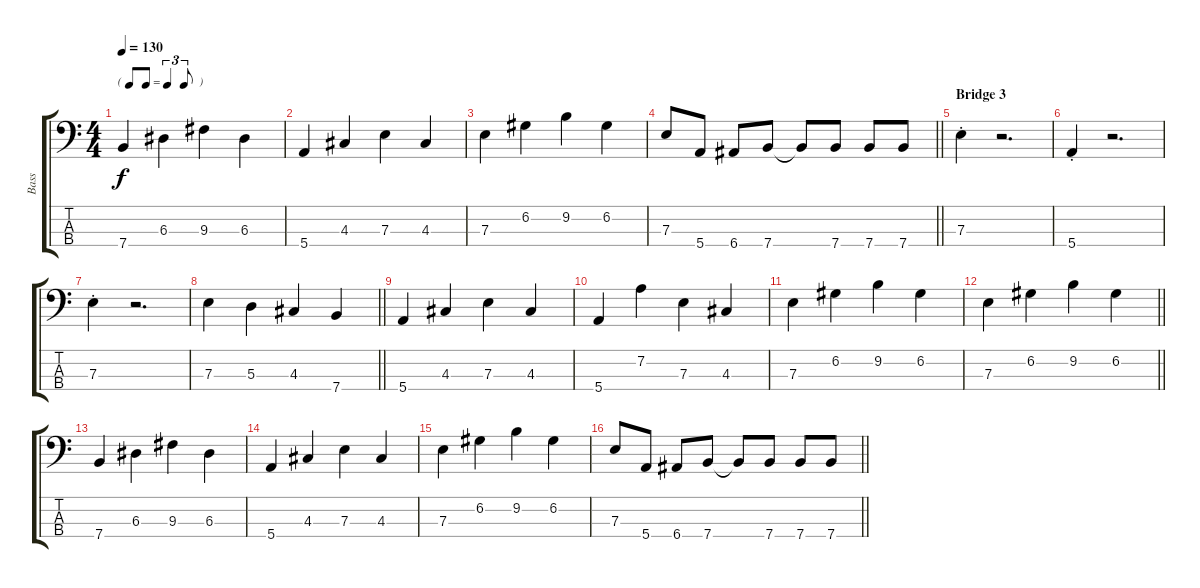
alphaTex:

\track ("Bass" "Bass") {instrument acousticbass}
\staff {score tabs}
\tuning (G2 D2 A1 E1) {hide}
\ts (4 4)
\tf triplet8th
\tempo 130
\clef f4
\ks c
7.4.4{dy f} 6.3.4 9.3.4 6.3.4 |
5.4.4 4.3.4 7.3.4 4.3.4 |
7.3.4 6.2.4 9.2.4 6.2.4 |
\barLineRight lightlight
7.3.8 5.4.8 6.4.8 7.4.8 7.4{t}.8 7.4.8 7.4.8 7.4.8 |
\section ("" "Bridge 3")
7.3{st}.4 r.2{d} |
5.4{st}.4 r.2{d} |
7.3{st}.4 r.2{d} |
\barLineRight lightlight
7.3.4 5.3.4 4.3.4 7.4.4 |
5.4.4 4.3.4 7.3.4 4.3.4 |
5.4.4 7.2.4 7.3.4 4.3.4 |
7.3.4 6.2.4 9.2.4 6.2.4 |
\barLineRight lightlight
7.3.4 6.2.4 9.2.4 6.2.4 |
7.4.4 6.3.4 9.3.4 6.3.4 |
5.4.4 4.3.4 7.3.4 4.3.4 |
7.3.4 6.2.4 9.2.4 6.2.4 |
\barLineRight lightlight
7.3.8 5.4.8 6.4.8 7.4.8 7.4{t}.8 7.4.8 7.4.8 7.4.8
